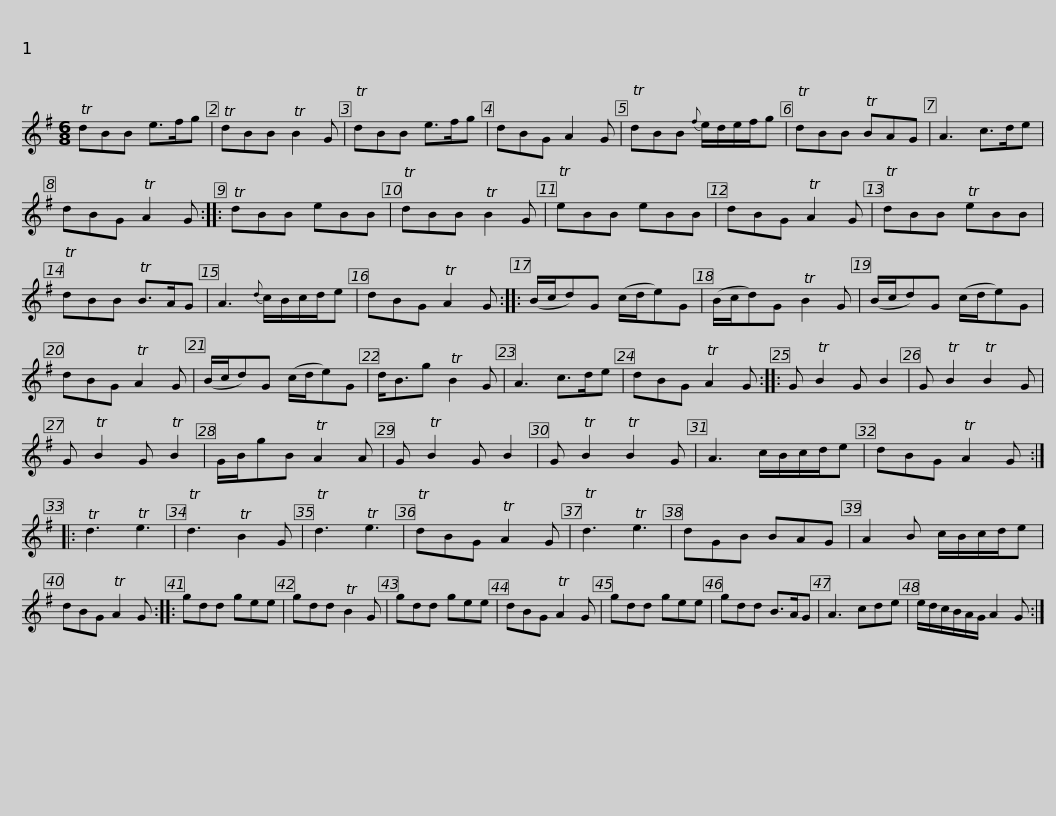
X:1
L:1/8
M:6/8
I:linebreak $
K:G
V:1 treble
V:1
 TdBB e>fg | TdBB TB2 G | TdBB e>fg | dBG A2 G | TdBB{f} e/d/e/f/g | %5
 TdBB TBAG | A3 c>de |$ dBG TA2 G :: TdBB eBB | TdBB TB2 G | %10
 TeBB eBB | dBG TA2 G | TdBB TeBB | TdBB TB>AG |$ A3{d} c/B/c/d/e | %15
 dBG TA2 G :: (B/c/d)G (c/d/e)G | (B/c/d)G TB2 G | (B/c/d)G (c/d/e)G | dBG TA2 G |$ %20
 (B/c/d)G (c/d/e)G | d<Bg TB2 G | A3 c>de | dBG TA2 G :: G TB2 G B2 | %25
 G TB2 TB2 G | G TB2 G TB2 |$ G/B/gB TA2 A | G TB2 G B2 | G TB2 TB2 G | %30
 A3 c/B/c/d/e | dBG TA2 G :: Td3 Te3 | Td3 TB2 G | Td3 Te3 |$ %35
 TdBG TA2 G | Td3 Te3 | dGB BAG | A2 B c/B/c/d/e | dBG TA2 G :: %40
 gdd gee | gdd TB2 G | gdd gee |$ dBG TA2 G | gdd gee | %45
 gdd B>AG | A3 cde | e/d/c/B/A/G/ A2 G :| %48
